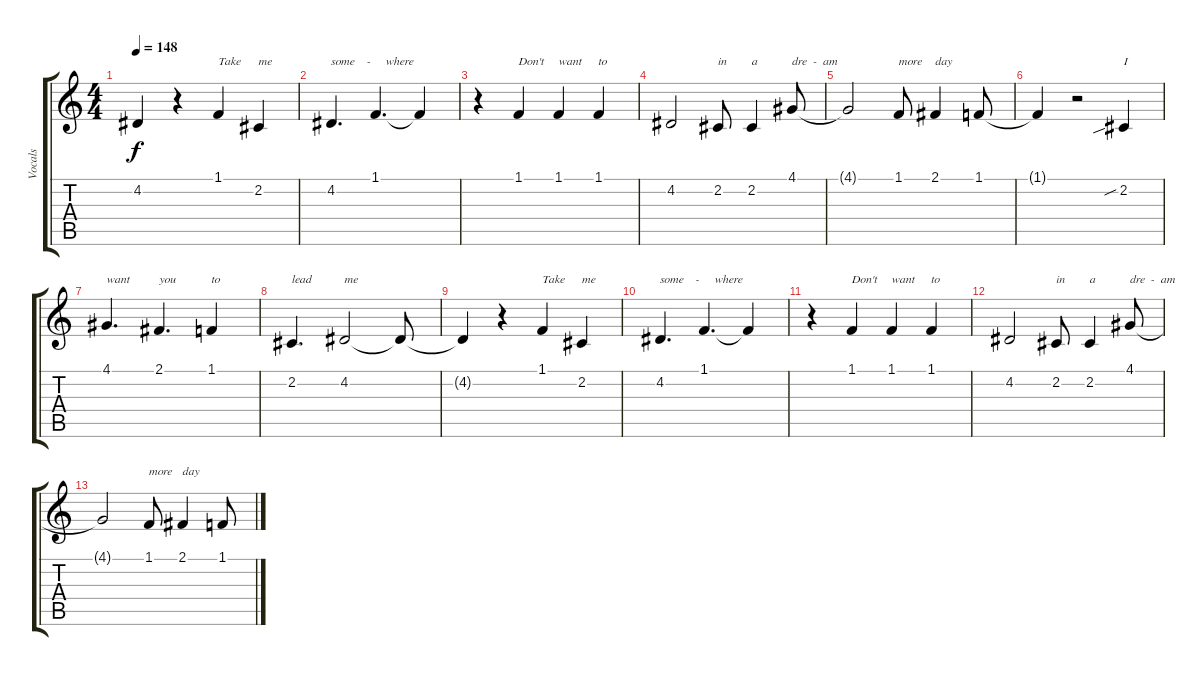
\track ("Vocals" "Vocals") {instrument cello}
\staff {score tabs}
\tuning (E4 B3 G3 D3 A2 E2) {hide}
\ts (4 4)
\tempo 148
\clef g2
\ks c
4.2{t}.4{dy f} r.4 1.1.4{txt "Take"} 2.2.4{txt "me"} |
4.2.4{d txt "some    -     where"} 1.1.4{d} 1.1{t}.4 |
r.4 1.1.4{txt "Don't"} 1.1.4{txt "want"} 1.1.4{txt "to"} |
4.2.2 2.2.8{txt "in"} 2.2.4{txt "a"} 4.1.8{txt "dre  -  am"} |
4.1{t}.2 1.1.8{txt "more"} 2.1.4{txt "day"} 1.1.8 |
1.1{t}.4 r.2 2.2{sib}.4{txt "I"} |
4.1.4{d txt "want"} 2.1.4{d txt "you"} 1.1.4{txt "to"} |
2.2.4{d txt "lead"} 4.2.2{txt "me"} 4.2{t}.8 |
4.2{t}.4 r.4 1.1.4{txt "Take"} 2.2.4{txt "me"} |
4.2.4{d txt "some    -     where"} 1.1.4{d} 1.1{t}.4 |
r.4 1.1.4{txt "Don't"} 1.1.4{txt "want"} 1.1.4{txt "to"} |
4.2.2 2.2.8{txt "in"} 2.2.4{txt "a"} 4.1.8{txt "dre  -  am"} |
4.1{t}.2 1.1.8{txt "more"} 2.1.4{txt "day"} 1.1.8
